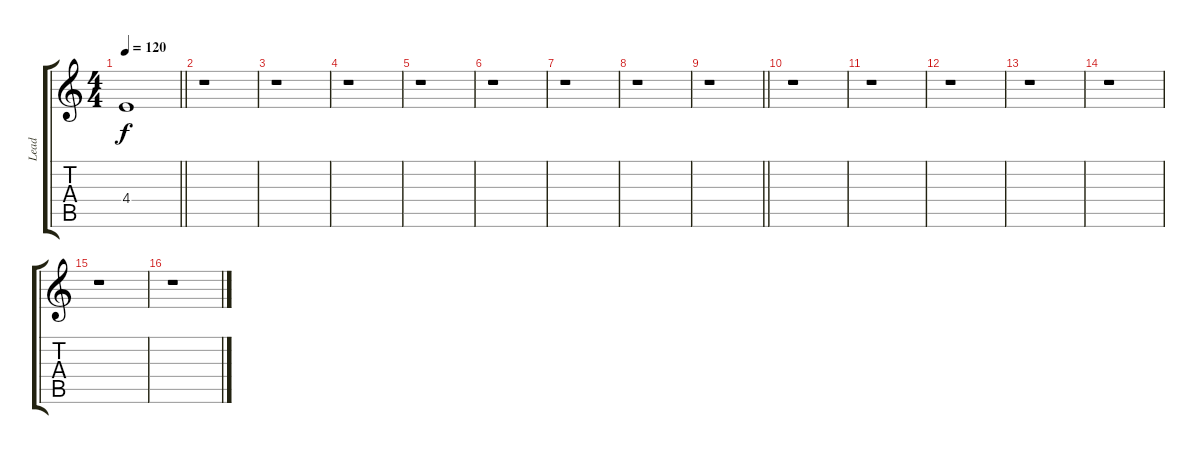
\track ("Lead" "Lead") {instrument distortionguitar}
\staff {score tabs}
\tuning (D4 A3 F3 C3 G2 D2) {hide}
\ts (4 4)
\tempo 120
\clef g2
\barLineRight lightlight
\ks c
4.4{t}.1{dy f} |
r.1 |
r.1 |
r.1 |
r.1 |
r.1 |
r.1 |
r.1 |
\barLineRight lightlight
r.1 |
r.1 |
r.1 |
r.1 |
r.1 |
r.1 |
r.1 |
r.1
